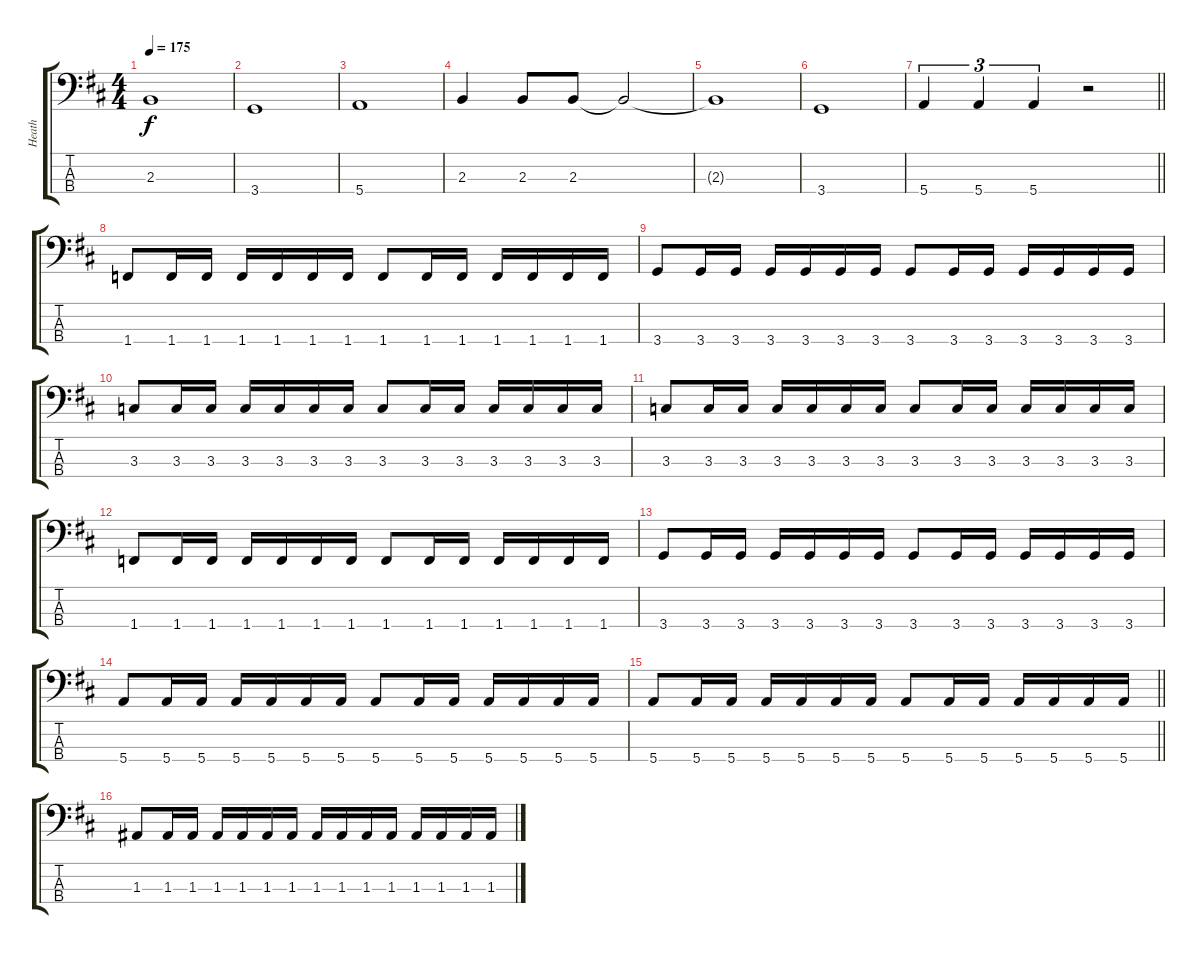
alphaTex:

\track ("Heath" "Heath") {instrument electricbasspick}
\staff {score tabs}
\tuning (G2 D2 A1 E1) {hide}
\ts (4 4)
\tempo 175
\clef f4
\ks d
2.3{t}.1{dy f} |
3.4.1 |
5.4.1 |
2.3.4 2.3.8 2.3.8 2.3{t}.2 |
2.3{t}.1 |
3.4.1 |
\barLineRight lightlight
5.4.4{tu (3 2)} 5.4.4{tu (3 2)} 5.4.4{tu (3 2)} r.2 |
1.4.8 1.4.16 1.4.16 1.4.16 1.4.16 1.4.16 1.4.16 1.4.8 1.4.16 1.4.16 1.4.16 1.4.16 1.4.16 1.4.16 |
3.4.8 3.4.16 3.4.16 3.4.16 3.4.16 3.4.16 3.4.16 3.4.8 3.4.16 3.4.16 3.4.16 3.4.16 3.4.16 3.4.16 |
3.3.8 3.3.16 3.3.16 3.3.16 3.3.16 3.3.16 3.3.16 3.3.8 3.3.16 3.3.16 3.3.16 3.3.16 3.3.16 3.3.16 |
3.3.8 3.3.16 3.3.16 3.3.16 3.3.16 3.3.16 3.3.16 3.3.8 3.3.16 3.3.16 3.3.16 3.3.16 3.3.16 3.3.16 |
1.4.8 1.4.16 1.4.16 1.4.16 1.4.16 1.4.16 1.4.16 1.4.8 1.4.16 1.4.16 1.4.16 1.4.16 1.4.16 1.4.16 |
3.4.8 3.4.16 3.4.16 3.4.16 3.4.16 3.4.16 3.4.16 3.4.8 3.4.16 3.4.16 3.4.16 3.4.16 3.4.16 3.4.16 |
5.4.8 5.4.16 5.4.16 5.4.16 5.4.16 5.4.16 5.4.16 5.4.8 5.4.16 5.4.16 5.4.16 5.4.16 5.4.16 5.4.16 |
\barLineRight lightlight
5.4.8 5.4.16 5.4.16 5.4.16 5.4.16 5.4.16 5.4.16 5.4.8 5.4.16 5.4.16 5.4.16 5.4.16 5.4.16 5.4.16 |
1.3.8 1.3.16 1.3.16 1.3.16 1.3.16 1.3.16 1.3.16 1.3.16 1.3.16 1.3.16 1.3.16 1.3.16 1.3.16 1.3.16 1.3.16
